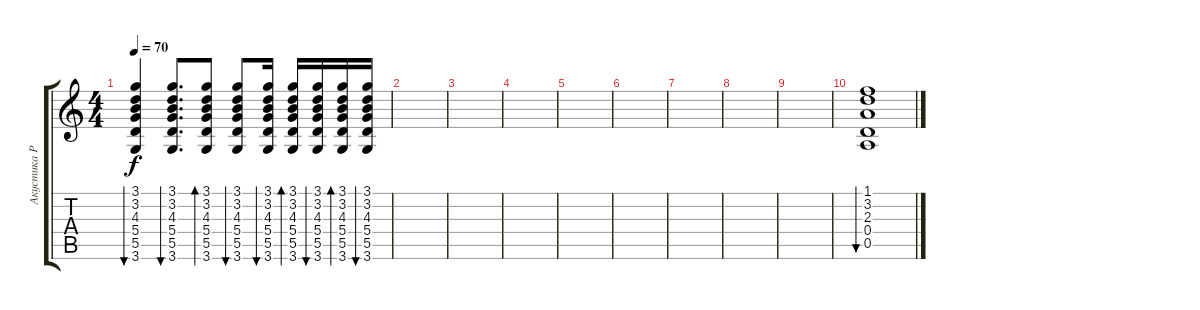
\track ("Акустика Ритм" "Акустика Р") {instrument acousticguitarsteel}
\staff {score tabs}
\tuning (E4 B3 G3 D3 A2 E2) {hide}
\ts (4 4)
\tempo 70
\clef g2
\ks c
(3.1 3.2 4.3 5.4 5.5 3.6).4{bu 60 dy f} (3.1 3.2 4.3 5.4 5.5 3.6).8{d bu 60} (3.1 3.2 4.3 5.4 5.5 3.6).8{bd 60} (3.1 3.2 4.3 5.4 5.5 3.6).8{bu 60} (3.1 3.2 4.3 5.4 5.5 3.6).16{bu 60} (3.1 3.2 4.3 5.4 5.5 3.6).16{bd 60} (3.1 3.2 4.3 5.4 5.5 3.6).16{bu 60} (3.1 3.2 4.3 5.4 5.5 3.6).16{bd 60} (3.1 3.2 4.3 5.4 5.5 3.6).16{bu 60} |
|
|
|
|
|
|
|
|
(1.1 3.2 2.3 0.4 0.5).1{bu 120}
